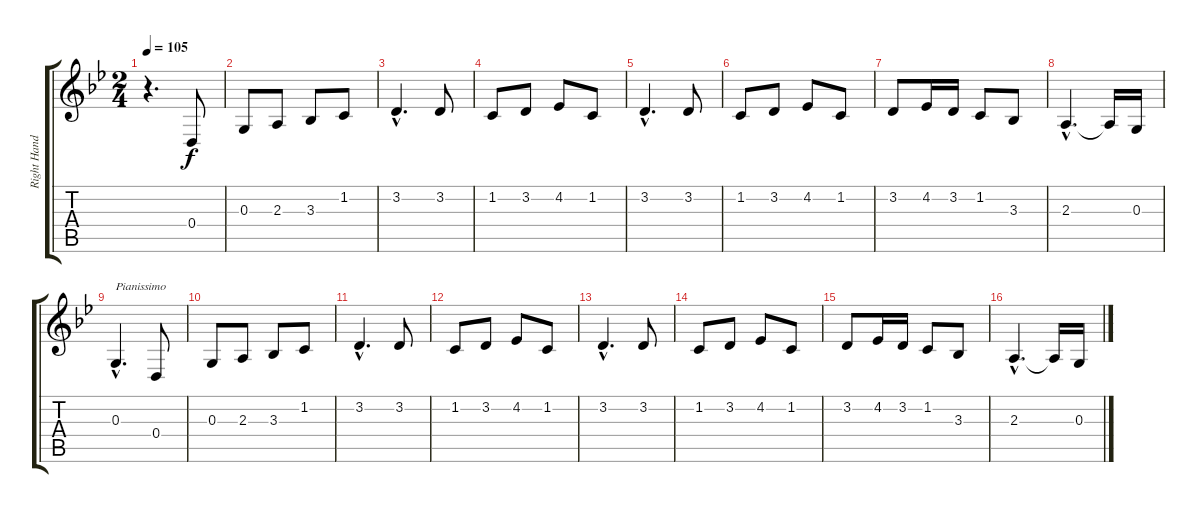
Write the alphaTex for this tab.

\track ("Right Hand" "Right Hand") {instrument acousticgrandpiano}
\staff {score tabs}
\tuning (E4 B3 G3 D3 A2 E2) {hide}
\ts (2 4)
\tempo 105
\clef g2
\ks gminor
r.4{d dy f instrument acousticgrandpiano} 0.4.8 |
0.3.8 2.3.8 3.3.8 1.2.8 |
3.2{hac}.4{d} 3.2.8 |
1.2.8 3.2.8 4.2.8 1.2.8 |
3.2{hac}.4{d} 3.2.8 |
1.2.8 3.2.8 4.2.8 1.2.8 |
3.2.8 4.2.16 3.2.16 1.2.8 3.3.8 |
2.3{hac}.4{d} 2.3{t}.16{volume 11} 0.3.16 |
0.3{hac}.4{d txt "Pianissimo"} 0.4.8 |
0.3.8{volume 12} 2.3.8 3.3.8 1.2.8 |
3.2{hac}.4{d} 3.2.8 |
1.2.8 3.2.8 4.2.8 1.2.8 |
3.2{hac}.4{d} 3.2.8 |
1.2.8 3.2.8 4.2.8 1.2.8 |
3.2.8 4.2.16 3.2.16 1.2.8 3.3.8 |
2.3{hac}.4{d} 2.3{t}.16 0.3.16
